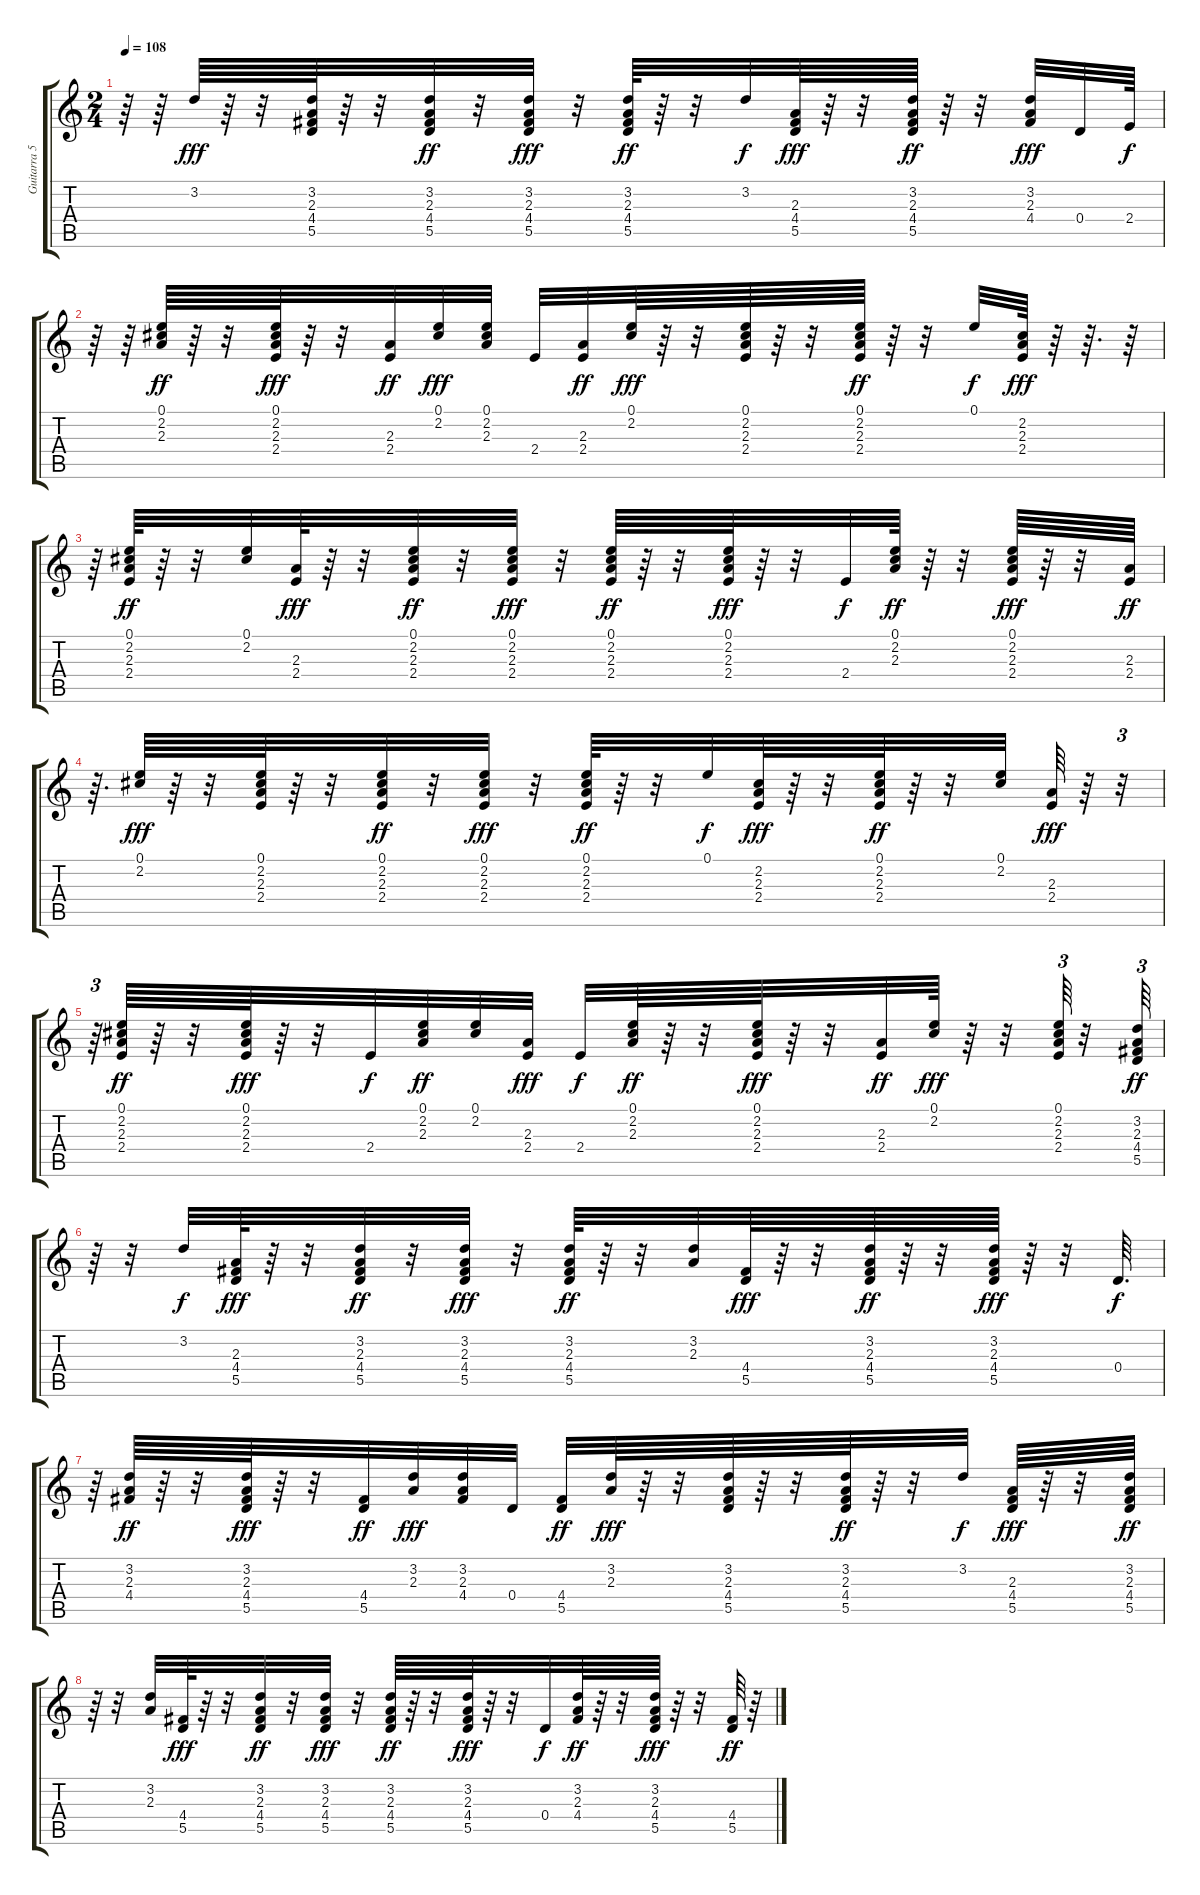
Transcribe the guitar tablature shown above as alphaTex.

\track ("Guitarra 5" "Guitarra 5") {instrument acousticguitarsteel}
\staff {score tabs}
\tuning (E4 B3 G3 D3 A2 E2) {hide}
\ts (2 4)
\tempo 108
\clef g2
\ks c
r.64{dy ff} r.64 3.2.64{dy fff} r.64 r.32 (3.2 2.3 4.4 5.5).64 r.64 r.32 (3.2 2.3 4.4 5.5).32{dy ff} r.32 (3.2 2.3 4.4 5.5).32{dy fff} r.32 (3.2 2.3 4.4 5.5).64{dy ff} r.64 r.32 3.2.32{dy f} (2.3 4.4 5.5).64{dy fff} r.64 r.32 (3.2 2.3 4.4 5.5).64{dy ff} r.64 r.32 (3.2 2.3 4.4).32{dy fff} 0.4.32 2.4.64{dy f} |
r.64 r.64 (0.1 2.2 2.3).64{dy ff} r.64 r.32 (0.1 2.2 2.3 2.4).64{dy fff} r.64 r.32 (2.3 2.4).32{dy ff} (0.1 2.2).32{dy fff} (0.1 2.2 2.3).32 2.4.32 (2.3 2.4).32{dy ff} (0.1 2.2).64{dy fff} r.64 r.32 (0.1 2.2 2.3 2.4).64 r.64 r.32 (0.1 2.2 2.3 2.4).64{dy ff} r.64 r.32 0.1.32{dy f} (2.2 2.3 2.4).64{dy fff} r.64 r.64{d} r.64 |
r.64 (0.1 2.2 2.3 2.4).64{dy ff} r.64 r.32 (0.1 2.2).32 (2.3 2.4).64{dy fff} r.64 r.32 (0.1 2.2 2.3 2.4).32{dy ff} r.32 (0.1 2.2 2.3 2.4).32{dy fff} r.32 (0.1 2.2 2.3 2.4).64{dy ff} r.64 r.32 (0.1 2.2 2.3 2.4).64{dy fff} r.64 r.32 2.4.32{dy f} (0.1 2.2 2.3).64{dy ff} r.64 r.32 (0.1 2.2 2.3 2.4).64{dy fff} r.64 r.32 (2.3 2.4).64{dy ff} |
r.64{d} (0.1 2.2).64{dy fff} r.64 r.32 (0.1 2.2 2.3 2.4).64 r.64 r.32 (0.1 2.2 2.3 2.4).32{dy ff} r.32 (0.1 2.2 2.3 2.4).32{dy fff} r.32 (0.1 2.2 2.3 2.4).64{dy ff} r.64 r.32 0.1.32{dy f} (2.2 2.3 2.4).64{dy fff} r.64 r.32 (0.1 2.2 2.3 2.4).64{dy ff} r.64 r.32 (0.1 2.2).32 (2.3 2.4).64{dy fff} r.64 r.32{tu (3 2)} |
r.64{tu (3 2)} (0.1 2.2 2.3 2.4).64{dy ff} r.64 r.32 (0.1 2.2 2.3 2.4).64{dy fff} r.64 r.32 2.4.32{dy f} (0.1 2.2 2.3).32{dy ff} (0.1 2.2).32 (2.3 2.4).32{dy fff} 2.4.32{dy f} (0.1 2.2 2.3).64{dy ff} r.64 r.32 (0.1 2.2 2.3 2.4).64{dy fff} r.64 r.32 (2.3 2.4).32{dy ff} (0.1 2.2).64{dy fff} r.64 r.32 (0.1 2.2 2.3 2.4).64{tu (3 2)} r.32 (3.2 2.3 4.4 5.5).64{tu (3 2) dy ff} |
r.64 r.32 3.2.32{dy f} (2.3 4.4 5.5).64{dy fff} r.64 r.32 (3.2 2.3 4.4 5.5).32{dy ff} r.32 (3.2 2.3 4.4 5.5).32{dy fff} r.32 (3.2 2.3 4.4 5.5).64{dy ff} r.64 r.32 (3.2 2.3).32 (4.4 5.5).64{dy fff} r.64 r.32 (3.2 2.3 4.4 5.5).64{dy ff} r.64 r.32 (3.2 2.3 4.4 5.5).64{dy fff} r.64 r.32 0.4.64{d dy f} |
r.64 (3.2 2.3 4.4).64{dy ff} r.64 r.32 (3.2 2.3 4.4 5.5).64{dy fff} r.64 r.32 (4.4 5.5).32{dy ff} (3.2 2.3).32{dy fff} (3.2 2.3 4.4).32 0.4.32 (4.4 5.5).32{dy ff} (3.2 2.3).64{dy fff} r.64 r.32 (3.2 2.3 4.4 5.5).64 r.64 r.32 (3.2 2.3 4.4 5.5).64{dy ff} r.64 r.32 3.2.32{dy f} (2.3 4.4 5.5).64{dy fff} r.64 r.32 (3.2 2.3 4.4 5.5).64{dy ff} |
r.64 r.32 (3.2 2.3).32 (4.4 5.5).64{dy fff} r.64 r.32 (3.2 2.3 4.4 5.5).32{dy ff} r.32 (3.2 2.3 4.4 5.5).32{dy fff} r.32 (3.2 2.3 4.4 5.5).64{dy ff} r.64 r.32 (3.2 2.3 4.4 5.5).64{dy fff} r.64 r.32 0.4.32{dy f} (3.2 2.3 4.4).64{dy ff} r.64 r.32 (3.2 2.3 4.4 5.5).64{dy fff} r.64 r.32 (4.4 5.5).64{dy ff} r.64
